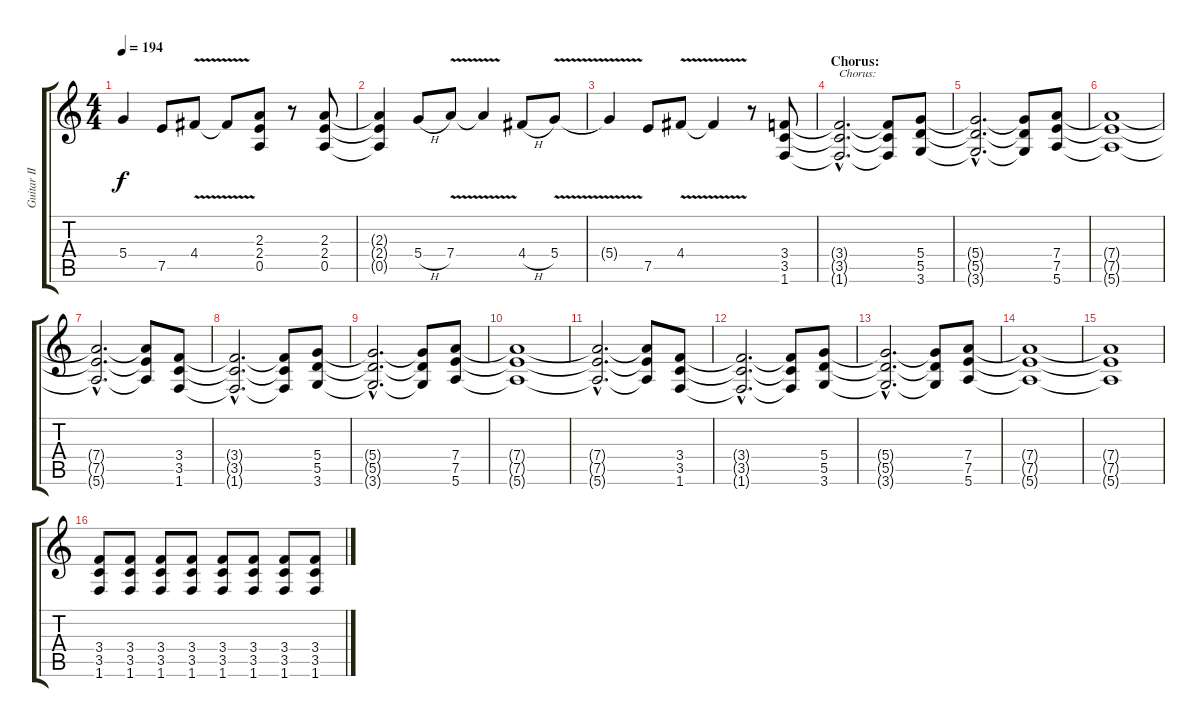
\track ("Guitar II" "Guitar II") {instrument distortionguitar}
\staff {score tabs}
\tuning (E4 B3 G3 D3 A2 E2) {hide}
\ts (4 4)
\tempo 194
\clef g2
\ks c
5.4{t}.4{dy f} 7.5.8 4.4{v}.8 4.4{t}.8 (2.3 2.4 0.5).8 r.8 (2.3 2.4 0.5).8 |
(2.3{t} 2.4{t} 0.5{t}).4 5.4{h}.8 7.4{v}.8 7.4{t}.4 4.4{h}.8 5.4{v}.8 |
5.4{t}.4 7.5.8 4.4{v}.8 4.4{t}.4 r.8 (3.4 3.5 1.6).8 |
\section ("" "Chorus:")
(3.4{hac t} 3.5{hac t} 1.6{hac t}).2{d txt "Chorus:"} (3.4{t} 3.5{t} 1.6{t}).8 (5.4 5.5 3.6).8 |
(5.4{hac t} 5.5{hac t} 3.6{hac t}).2{d} (5.4{t} 5.5{t} 3.6{t}).8 (7.4 7.5 5.6).8 |
(7.4{t} 7.5{t} 5.6{t}).1 |
(7.4{hac t} 7.5{hac t} 5.6{hac t}).2{d} (7.4{t} 7.5{t} 5.6{t}).8 (3.4 3.5 1.6).8 |
(3.4{hac t} 3.5{hac t} 1.6{hac t}).2{d} (3.4{t} 3.5{t} 1.6{t}).8 (5.4 5.5 3.6).8 |
(5.4{hac t} 5.5{hac t} 3.6{hac t}).2{d} (5.4{t} 5.5{t} 3.6{t}).8 (7.4 7.5 5.6).8 |
(7.4{t} 7.5{t} 5.6{t}).1 |
(7.4{hac t} 7.5{hac t} 5.6{hac t}).2{d} (7.4{t} 7.5{t} 5.6{t}).8 (3.4 3.5 1.6).8 |
(3.4{hac t} 3.5{hac t} 1.6{hac t}).2{d} (3.4{t} 3.5{t} 1.6{t}).8 (5.4 5.5 3.6).8 |
(5.4{hac t} 5.5{hac t} 3.6{hac t}).2{d} (5.4{t} 5.5{t} 3.6{t}).8 (7.4 7.5 5.6).8 |
(7.4{t} 7.5{t} 5.6{t}).1 |
(7.4{t} 7.5{t} 5.6{t}).1 |
(3.4 3.5 1.6).8 (3.4 3.5 1.6).8 (3.4 3.5 1.6).8 (3.4 3.5 1.6).8 (3.4 3.5 1.6).8 (3.4 3.5 1.6).8 (3.4 3.5 1.6).8 (3.4 3.5 1.6).8
